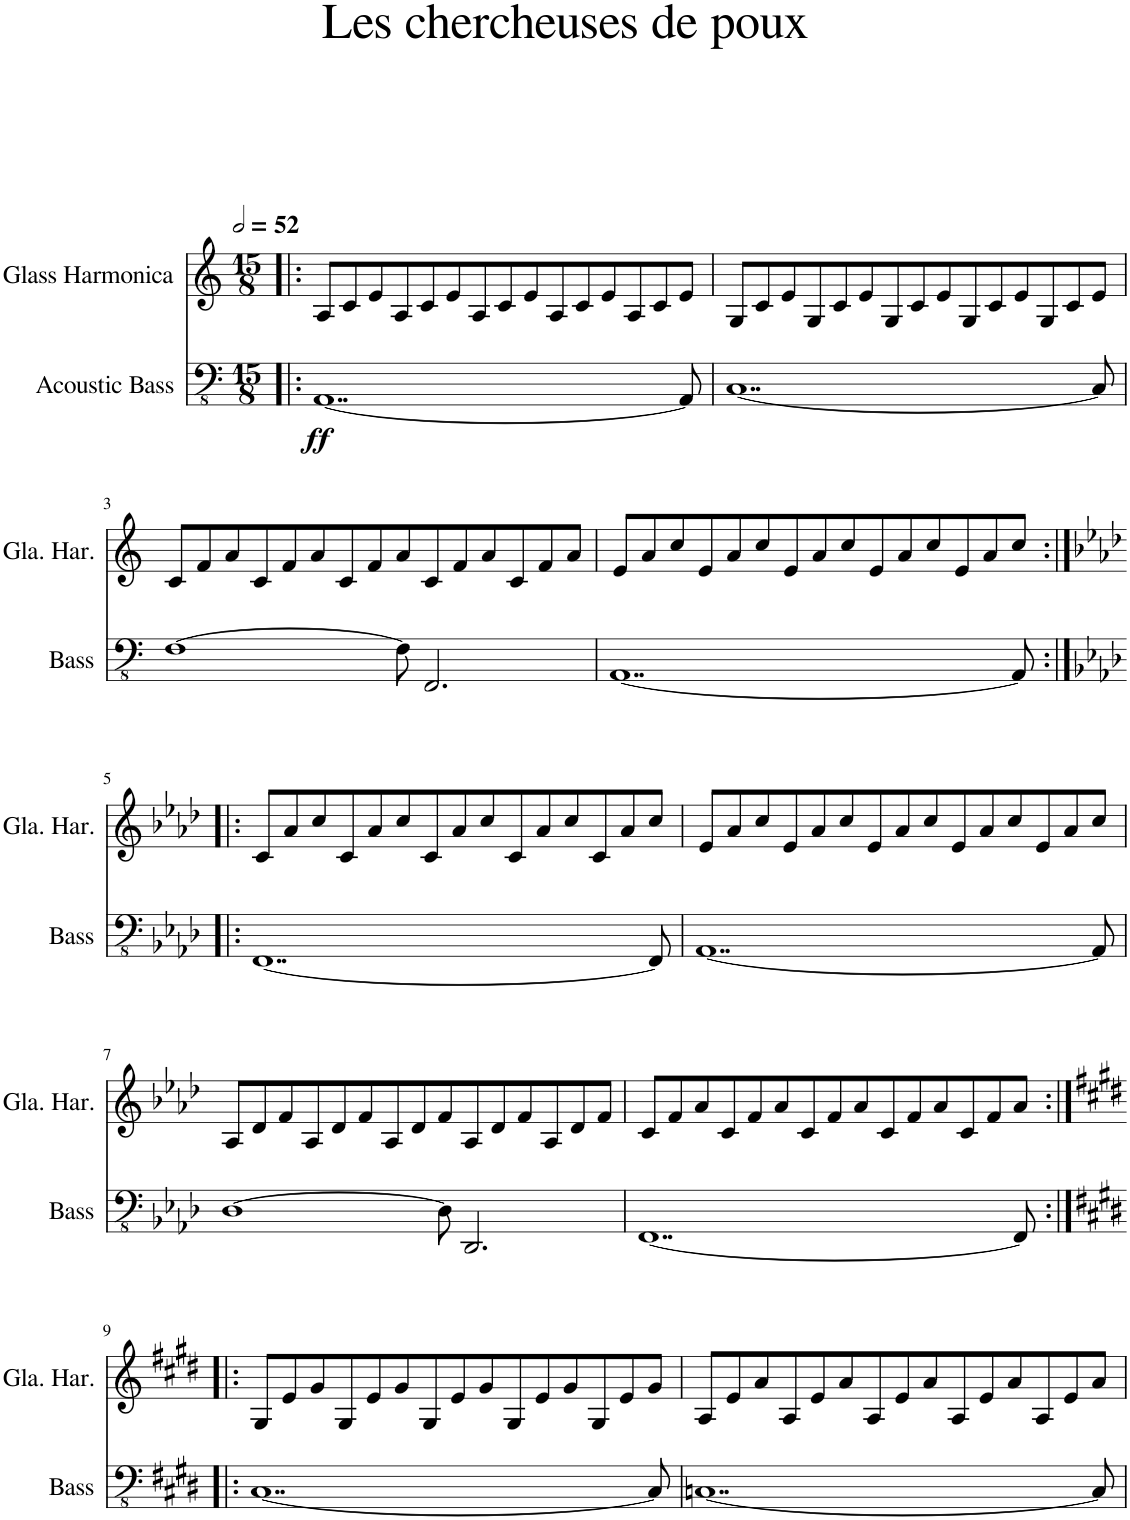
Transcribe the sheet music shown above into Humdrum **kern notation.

**kern	**dynam	**kern
*part2	*part2	*part1
*staff2	*staff2	*staff1
*I"Acoustic Bass	*	*I"Glass Harmonica
*I'Bass	*	*I'Gla. Har.
*clefFv4	*	*clefG2
*k[]	*	*k[]
*M15/8	*	*M15/8
*MM104	*	*MM104
=1!|:	=1!|:	=1!|:
!	!LO:DY:b	!
[1..AAA	ff	8A/L
.	.	8c/
.	.	8e/
.	.	8A/
.	.	8c/
.	.	8e/
.	.	8A/
.	.	8c/
.	.	8e/
.	.	8A/
.	.	8c/
.	.	8e/
.	.	8A/
.	.	8c/
8AAA/]	.	8e/J
=2	=2	=2
[1..CC	.	8G/L
.	.	8c/
.	.	8e/
.	.	8G/
.	.	8c/
.	.	8e/
.	.	8G/
.	.	8c/
.	.	8e/
.	.	8G/
.	.	8c/
.	.	8e/
.	.	8G/
.	.	8c/
8CC/]	.	8e/J
!!LO:LB:g=z
=3	=3	=3
[1FF	.	8c/L
.	.	8f/
.	.	8a/
.	.	8c/
.	.	8f/
.	.	8a/
.	.	8c/
.	.	8f/
8FF\]	.	8a/
2.FFF/	.	8c/
.	.	8f/
.	.	8a/
.	.	8c/
.	.	8f/
.	.	8a/J
=4	=4	=4
[1..AAA	.	8e/L
.	.	8a/
.	.	8cc/
.	.	8e/
.	.	8a/
.	.	8cc/
.	.	8e/
.	.	8a/
.	.	8cc/
.	.	8e/
.	.	8a/
.	.	8cc/
.	.	8e/
.	.	8a/
8AAA/]	.	8cc/J
!!LO:LB:g=z
=5:|!|:	=5:|!|:	=5:|!|:
*k[b-e-a-d-]	*	*k[b-e-a-d-]
[1..FFF	.	8c/L
.	.	8a-/
.	.	8cc/
.	.	8c/
.	.	8a-/
.	.	8cc/
.	.	8c/
.	.	8a-/
.	.	8cc/
.	.	8c/
.	.	8a-/
.	.	8cc/
.	.	8c/
.	.	8a-/
8FFF/]	.	8cc/J
=6	=6	=6
[1..AAA-	.	8e-/L
.	.	8a-/
.	.	8cc/
.	.	8e-/
.	.	8a-/
.	.	8cc/
.	.	8e-/
.	.	8a-/
.	.	8cc/
.	.	8e-/
.	.	8a-/
.	.	8cc/
.	.	8e-/
.	.	8a-/
8AAA-/]	.	8cc/J
!!LO:LB:g=z
=7	=7	=7
[1DD-	.	8A-/L
.	.	8d-/
.	.	8f/
.	.	8A-/
.	.	8d-/
.	.	8f/
.	.	8A-/
.	.	8d-/
8DD-\]	.	8f/
2.DDD-/	.	8A-/
.	.	8d-/
.	.	8f/
.	.	8A-/
.	.	8d-/
.	.	8f/J
=8	=8	=8
[1..FFF	.	8c/L
.	.	8f/
.	.	8a-/
.	.	8c/
.	.	8f/
.	.	8a-/
.	.	8c/
.	.	8f/
.	.	8a-/
.	.	8c/
.	.	8f/
.	.	8a-/
.	.	8c/
.	.	8f/
8FFF/]	.	8a-/J
!!LO:LB:g=z
=9:|!|:	=9:|!|:	=9:|!|:
*k[f#c#g#d#]	*	*k[f#c#g#d#]
[1..CC#	.	8G#/L
.	.	8e/
.	.	8g#/
.	.	8G#/
.	.	8e/
.	.	8g#/
.	.	8G#/
.	.	8e/
.	.	8g#/
.	.	8G#/
.	.	8e/
.	.	8g#/
.	.	8G#/
.	.	8e/
8CC#/]	.	8g#/J
=10	=10	=10
[1..CCn	.	8A/L
.	.	8e/
.	.	8a/
.	.	8A/
.	.	8e/
.	.	8a/
.	.	8A/
.	.	8e/
.	.	8a/
.	.	8A/
.	.	8e/
.	.	8a/
.	.	8A/
.	.	8e/
8CC/]	.	8a/J
=	=	=
*-	*-	*-
